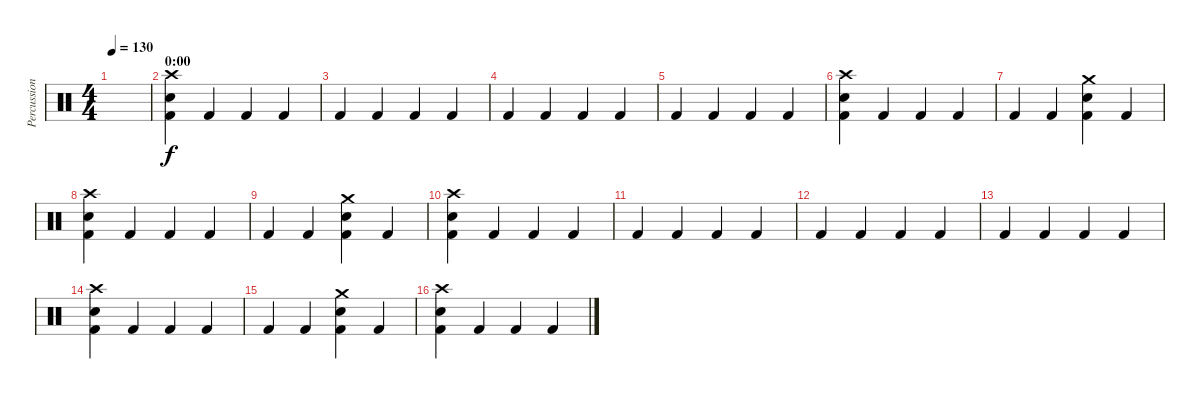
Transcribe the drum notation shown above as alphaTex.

\track ("Percussioni" "Percussion") {instrument percussion}
\staff {score}
\articulation defaults
\ts (4 4)
\tempo 130
\clef neutral
\ks c
|
\section ("" "0:00")
("Kick (hit) 2" "Snare (hit) 2" "Crash high (hit)").4 "Kick (hit) 2".4 "Kick (hit) 2".4 "Kick (hit) 2".4 |
"Kick (hit) 2".4 "Kick (hit) 2".4 "Kick (hit) 2".4 "Kick (hit) 2".4 |
"Kick (hit) 2".4 "Kick (hit) 2".4 "Kick (hit) 2".4 "Kick (hit) 2".4 |
"Kick (hit) 2".4 "Kick (hit) 2".4 "Kick (hit) 2".4 "Kick (hit) 2".4 |
("Kick (hit) 2" "Snare (hit) 2" "Crash high (hit)").4 "Kick (hit) 2".4 "Kick (hit) 2".4 "Kick (hit) 2".4 |
"Kick (hit) 2".4 "Kick (hit) 2".4 ("Kick (hit) 2" "Snare (hit) 2" "Crash medium (hit)").4 "Kick (hit) 2".4 |
("Kick (hit) 2" "Snare (hit) 2" "Crash high (hit)").4 "Kick (hit) 2".4 "Kick (hit) 2".4 "Kick (hit) 2".4 |
"Kick (hit) 2".4 "Kick (hit) 2".4 ("Kick (hit) 2" "Snare (hit) 2" "Crash medium (hit)").4 "Kick (hit) 2".4 |
("Kick (hit) 2" "Snare (hit) 2" "Crash high (hit)").4 "Kick (hit) 2".4 "Kick (hit) 2".4 "Kick (hit) 2".4 |
"Kick (hit) 2".4 "Kick (hit) 2".4 "Kick (hit) 2".4 "Kick (hit) 2".4 |
"Kick (hit) 2".4 "Kick (hit) 2".4 "Kick (hit) 2".4 "Kick (hit) 2".4 |
"Kick (hit) 2".4 "Kick (hit) 2".4 "Kick (hit) 2".4 "Kick (hit) 2".4 |
("Kick (hit) 2" "Snare (hit) 2" "Crash high (hit)").4 "Kick (hit) 2".4 "Kick (hit) 2".4 "Kick (hit) 2".4 |
"Kick (hit) 2".4 "Kick (hit) 2".4 ("Kick (hit) 2" "Snare (hit) 2" "Crash medium (hit)").4 "Kick (hit) 2".4 |
("Kick (hit) 2" "Snare (hit) 2" "Crash high (hit)").4 "Kick (hit) 2".4 "Kick (hit) 2".4 "Kick (hit) 2".4
